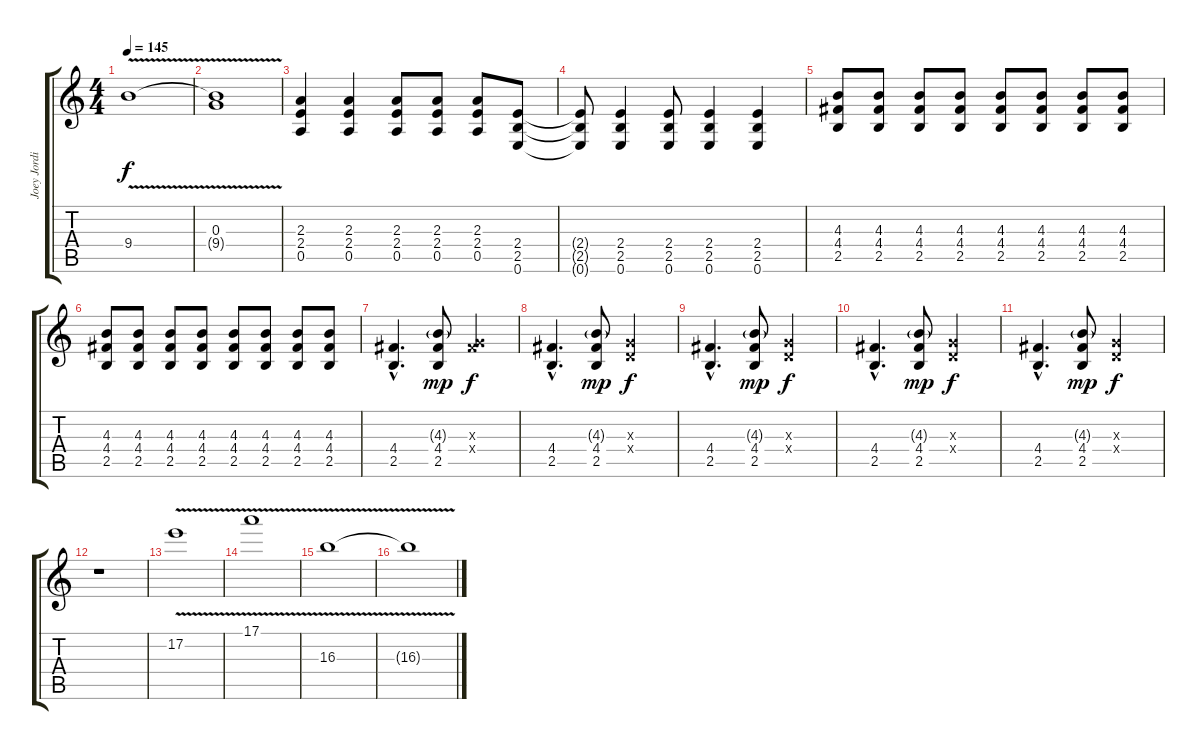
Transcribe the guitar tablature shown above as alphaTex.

\track ("Joey Jordisson" "Joey Jordi") {instrument overdrivenguitar}
\staff {score tabs}
\tuning (E4 B3 G3 D3 A2 E2) {hide}
\ts (4 4)
\tempo 145
\clef g2
\ks c
9.4{v}.1{dy f} |
(0.3{v} 9.4{v t}).1 |
(2.3 2.4 0.5).4 (2.3 2.4 0.5).4 (2.3 2.4 0.5).8 (2.3 2.4 0.5).8 (2.3 2.4 0.5).8 (2.4 2.5 0.6).8 |
(2.4{t} 2.5{t} 0.6{t}).8 (2.4 2.5 0.6).4 (2.4 2.5 0.6).8 (2.4 2.5 0.6).4 (2.4 2.5 0.6).4 |
(4.3 4.4 2.5).8 (4.3 4.4 2.5).8 (4.3 4.4 2.5).8 (4.3 4.4 2.5).8 (4.3 4.4 2.5).8 (4.3 4.4 2.5).8 (4.3 4.4 2.5).8 (4.3 4.4 2.5).8 |
(4.3 4.4 2.5).8 (4.3 4.4 2.5).8 (4.3 4.4 2.5).8 (4.3 4.4 2.5).8 (4.3 4.4 2.5).8 (4.3 4.4 2.5).8 (4.3 4.4 2.5).8 (4.3 4.4 2.5).8 |
(4.4{hac} 2.5{hac}).4{d} (4.3{g} 4.4 2.5).8{dy mp} (0.3{x} 4.4{x}).2{dy f} |
(4.4{hac} 2.5{hac}).4{d} (4.3{g} 4.4 2.5).8{dy mp} (0.3{x} 0.4{x}).2{dy f} |
(4.4{hac} 2.5{hac}).4{d} (4.3{g} 4.4 2.5).8{dy mp} (0.3{x} 0.4{x}).2{dy f} |
(4.4{hac} 2.5{hac}).4{d} (4.3{g} 4.4 2.5).8{dy mp} (0.3{x} 0.4{x}).2{dy f} |
(4.4{hac} 2.5{hac}).4{d} (4.3{g} 4.4 2.5).8{dy mp} (0.3{x} 0.4{x}).2{dy f} |
r.1 |
17.2{v}.1 |
17.1{v}.1 |
16.3{v}.1 |
16.3{v t}.1
